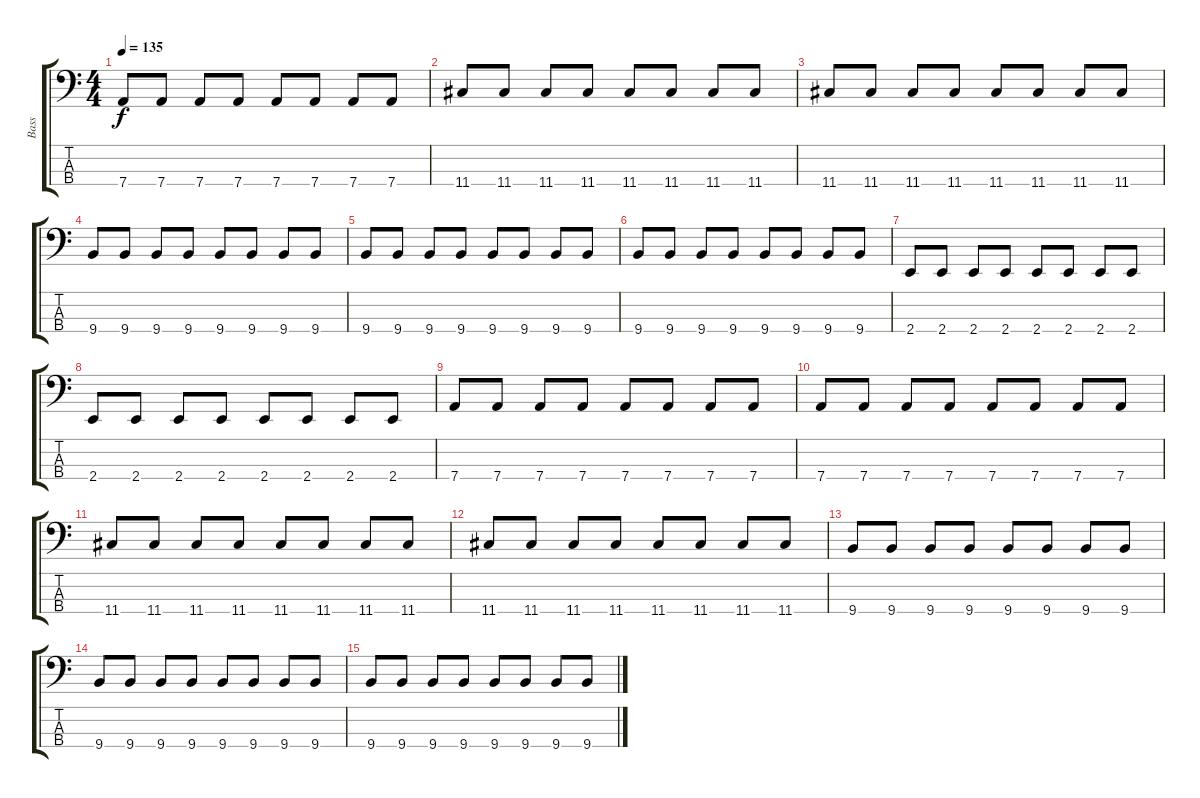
\track ("Bass" "Bass") {instrument electricbassfinger}
\staff {score tabs}
\tuning (G2 D2 A1 D1) {hide}
\ts (4 4)
\tempo 135
\clef f4
\ks c
7.4.8{dy f} 7.4.8 7.4.8 7.4.8 7.4.8 7.4.8 7.4.8 7.4.8 |
11.4.8 11.4.8 11.4.8 11.4.8 11.4.8 11.4.8 11.4.8 11.4.8 |
11.4.8 11.4.8 11.4.8 11.4.8 11.4.8 11.4.8 11.4.8 11.4.8 |
9.4.8 9.4.8 9.4.8 9.4.8 9.4.8 9.4.8 9.4.8 9.4.8 |
9.4.8 9.4.8 9.4.8 9.4.8 9.4.8 9.4.8 9.4.8 9.4.8 |
9.4.8 9.4.8 9.4.8 9.4.8 9.4.8 9.4.8 9.4.8 9.4.8 |
2.4.8 2.4.8 2.4.8 2.4.8 2.4.8 2.4.8 2.4.8 2.4.8 |
2.4.8 2.4.8 2.4.8 2.4.8 2.4.8 2.4.8 2.4.8 2.4.8 |
7.4.8 7.4.8 7.4.8 7.4.8 7.4.8 7.4.8 7.4.8 7.4.8 |
7.4.8 7.4.8 7.4.8 7.4.8 7.4.8 7.4.8 7.4.8 7.4.8 |
11.4.8 11.4.8 11.4.8 11.4.8 11.4.8 11.4.8 11.4.8 11.4.8 |
11.4.8 11.4.8 11.4.8 11.4.8 11.4.8 11.4.8 11.4.8 11.4.8 |
9.4.8 9.4.8 9.4.8 9.4.8 9.4.8 9.4.8 9.4.8 9.4.8 |
9.4.8 9.4.8 9.4.8 9.4.8 9.4.8 9.4.8 9.4.8 9.4.8 |
9.4.8 9.4.8 9.4.8 9.4.8 9.4.8 9.4.8 9.4.8 9.4.8
